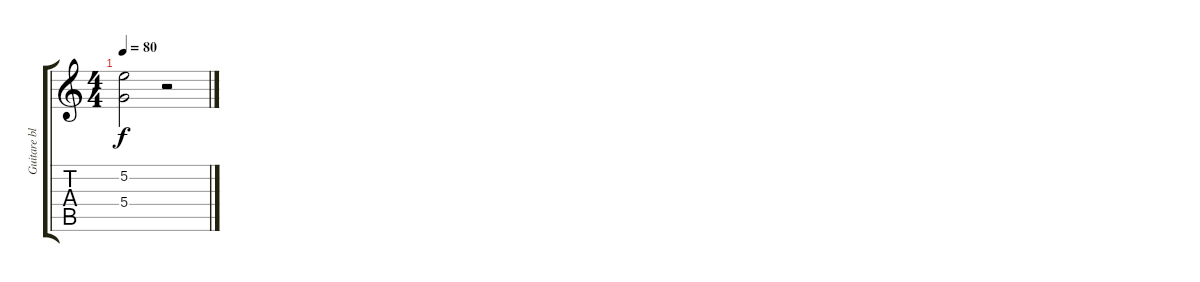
\track ("Guitare bluesy clean" "Guitare bl") {instrument electricguitarjazz}
\staff {score tabs}
\tuning (E4 B3 G3 D3 A2 E2) {hide}
\ts (4 4)
\tempo 80
\clef g2
\ks c
(5.2{t} 5.4{t}).2{dy f} r.2
